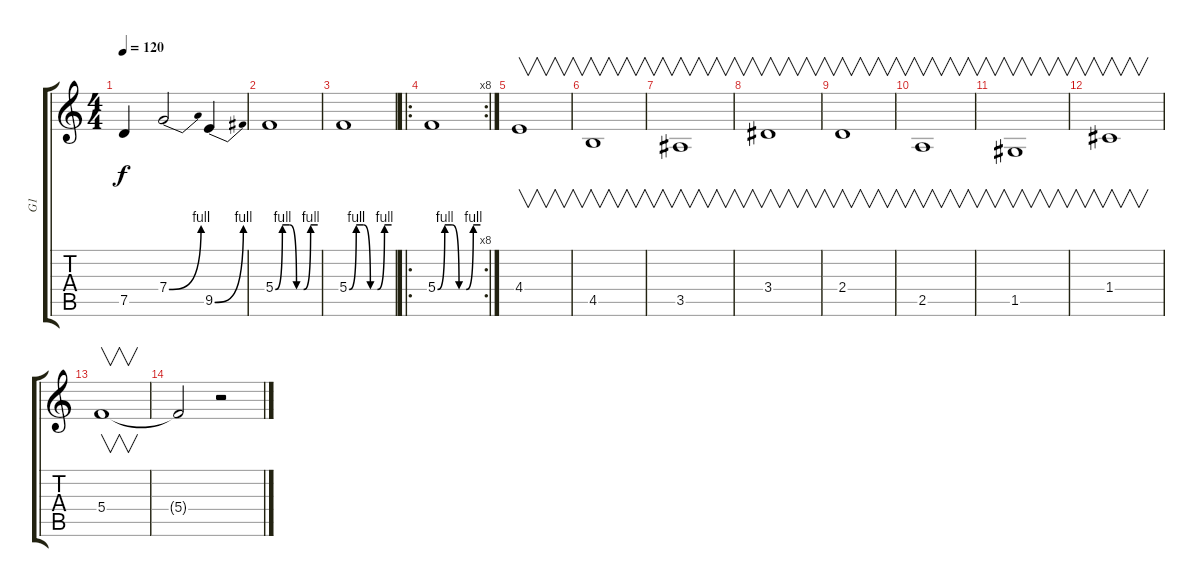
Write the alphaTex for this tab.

\track ("G1" "G1") {instrument distortionguitar}
\staff {score tabs}
\tuning (D4 A3 F3 C3 G2 C2) {hide}
\ts (4 4)
\tempo 120
\clef g2
\ks c
7.5{t}.4{dy f} 7.4{be (bend 0 0 60 4)}.2 9.5{be (bend 0 0 60 4)}.4 |
5.4{be (custom 0 0 10 4 20 4 30 0 40 0 50 4 60 4)}.1 |
5.4{be (custom 0 0 10 4 20 4 30 0 40 0 50 4 60 4)}.1 |
\ro
\rc 8
5.4{be (custom 0 0 10 4 20 4 30 0 40 0 50 4 60 4)}.1 |
4.4.1{v} |
4.5.1{v} |
3.5.1{v} |
3.4.1{v} |
2.4.1{v} |
2.5.1{v} |
1.5.1{v} |
1.4.1{v} |
5.4.1{v} |
5.4{t}.2 r.2
